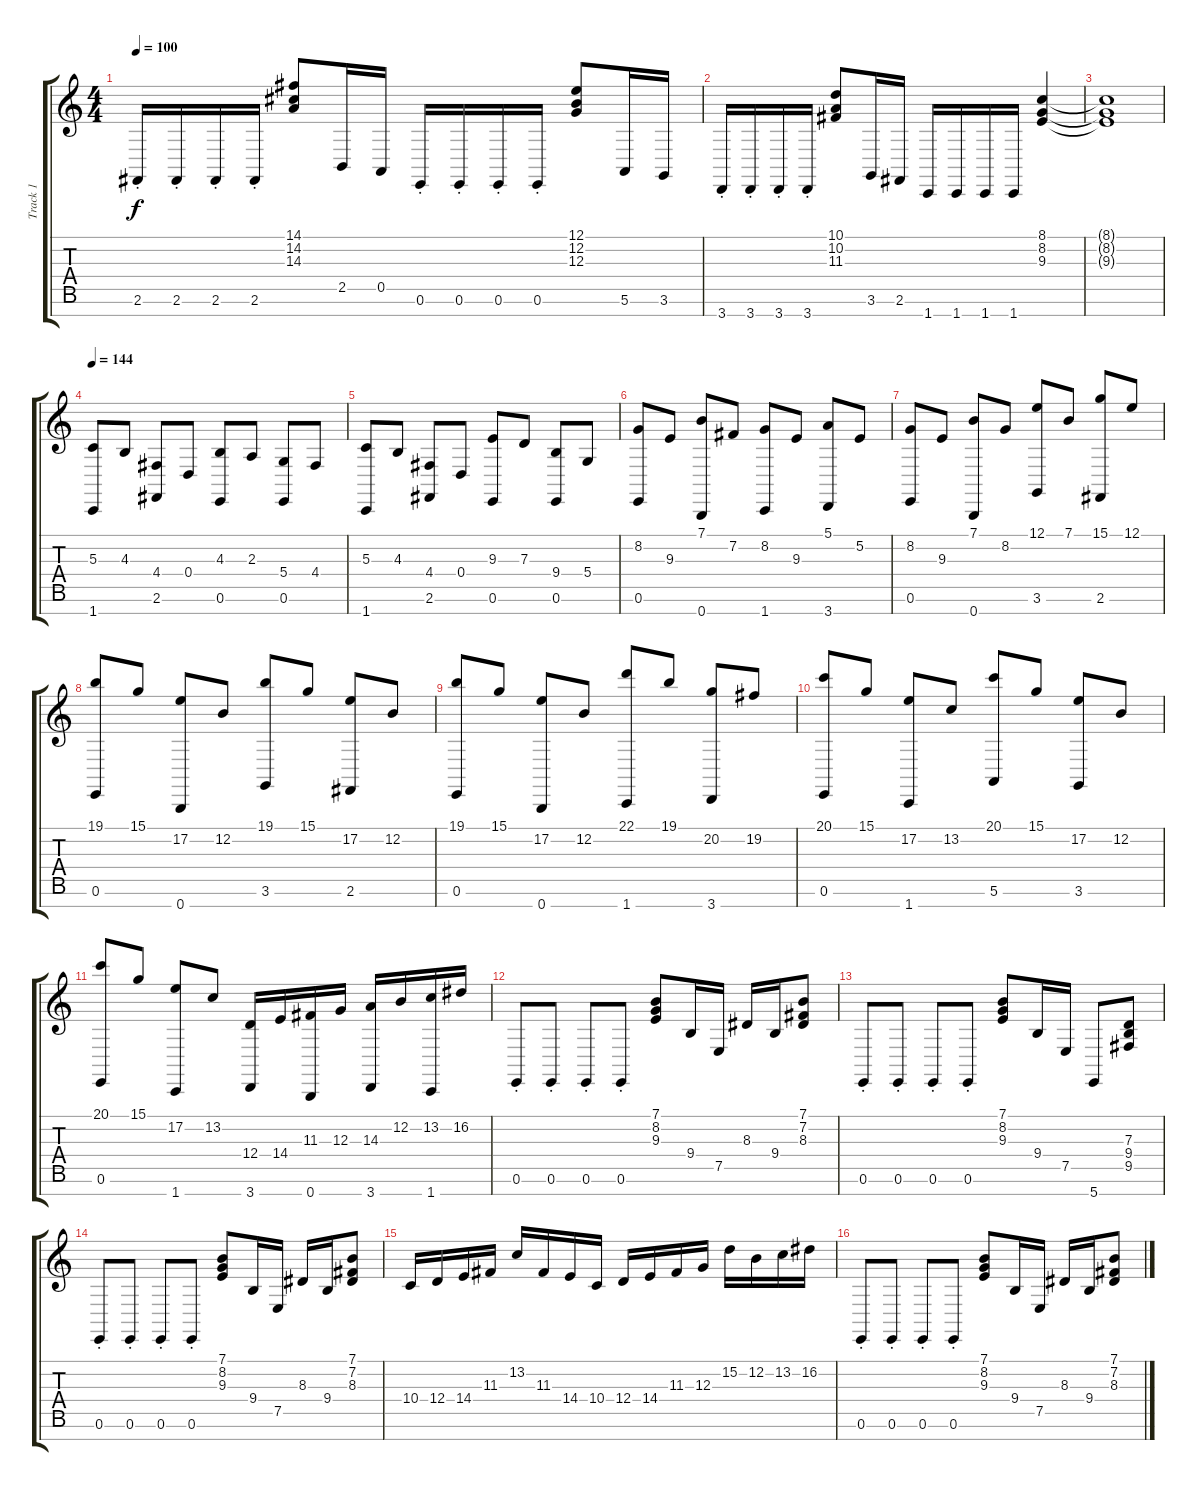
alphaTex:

\track ("Track 1" "Track 1") {instrument stringensemble1}
\staff {score tabs}
\tuning (E4 B3 G3 D3 A2 E2 B1) {hide}
\ts (4 4)
\tempo 100
\clef g2
\ks c
2.6{st}.16{dy f} 2.6{st}.16 2.6{st}.16 2.6{st}.16 (14.1 14.2 14.3).8 2.5.16 0.5.16 0.6{st}.16 0.6{st}.16 0.6{st}.16 0.6{st}.16 (12.1 12.2 12.3).8 5.6.16 3.6.16 |
3.7{st}.16 3.7{st}.16 3.7{st}.16 3.7{st}.16 (10.1 10.2 11.3).8 3.6.16 2.6.16 1.7.16 1.7.16 1.7.16 1.7.16 (8.1 8.2 9.3).4 |
(8.1{t} 8.2{t} 9.3{t}).1 |
\tempo 144
(5.3 1.7).8 4.3.8 (4.4 2.6).8 0.4.8 (4.3 0.6).8 2.3.8 (5.4 0.6).8 4.4.8 |
(5.3 1.7).8 4.3.8 (4.4 2.6).8 0.4.8 (9.3 0.6).8 7.3.8 (9.4 0.6).8 5.4.8 |
(8.2 0.6).8 9.3.8 (7.1 0.7).8 7.2.8 (8.2 1.7).8 9.3.8 (5.1 3.7).8 5.2.8 |
(8.2 0.6).8 9.3.8 (7.1 0.7).8 8.2.8 (12.1 3.6).8 7.1.8 (15.1 2.6).8 12.1.8 |
(19.1 0.6).8 15.1.8 (17.2 0.7).8 12.2.8 (19.1 3.6).8 15.1.8 (17.2 2.6).8 12.2.8 |
(19.1 0.6).8 15.1.8 (17.2 0.7).8 12.2.8 (22.1 1.7).8 19.1.8 (20.2 3.7).8 19.2.8 |
(20.1 0.6).8 15.1.8 (17.2 1.7).8 13.2.8 (20.1 5.6).8 15.1.8 (17.2 3.6).8 12.2.8 |
(20.1 0.6).8 15.1.8 (17.2 1.7).8 13.2.8 (12.4 3.7).16 14.4.16 (11.3 0.7).16 12.3.16 (14.3 3.7).16 12.2.16 (13.2 1.7).16 16.2.16 |
0.6{st}.8 0.6{st}.8 0.6{st}.8 0.6{st}.8 (7.1 8.2 9.3).8 9.4.16 7.5.16 8.3.16 9.4.16 (7.1 7.2 8.3).8 |
0.6{st}.8 0.6{st}.8 0.6{st}.8 0.6{st}.8 (7.1 8.2 9.3).8 9.4.16 7.5.16 5.7.8 (7.3 9.4 9.5).8 |
0.6{st}.8 0.6{st}.8 0.6{st}.8 0.6{st}.8 (7.1 8.2 9.3).8 9.4.16 7.5.16 8.3.16 9.4.16 (7.1 7.2 8.3).8 |
10.4.16 12.4.16 14.4.16 11.3.16 13.2.16 11.3.16 14.4.16 10.4.16 12.4.16 14.4.16 11.3.16 12.3.16 15.2.16 12.2.16 13.2.16 16.2.16 |
0.6{st}.8 0.6{st}.8 0.6{st}.8 0.6{st}.8 (7.1 8.2 9.3).8 9.4.16 7.5.16 8.3.16 9.4.16 (7.1 7.2 8.3).8
